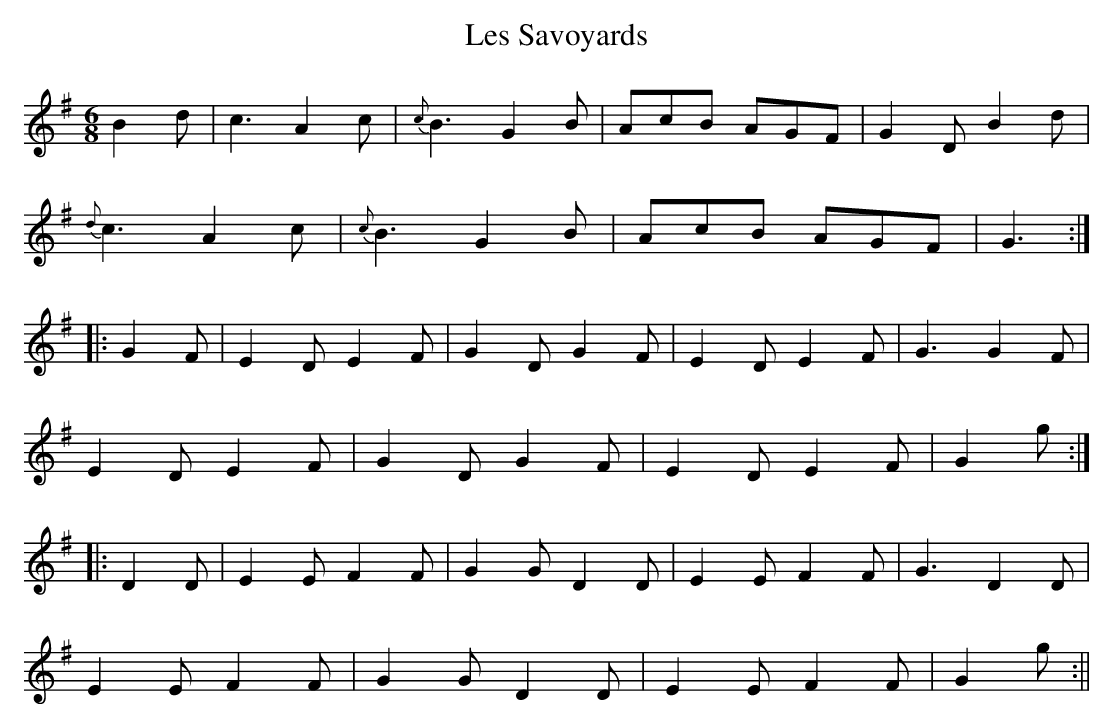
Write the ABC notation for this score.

X:1
T:Savoyards, Les
M:6/8
L:1/8
K:G
B2d | c3 A2c | {c}B3 G2B | AcB AGF | G2D B2d |
{d}c3 A2c | {c}B3 G2B | AcB AGF | G3 :|
|: G2F | E2D E2F | G2D G2F | E2D E2F | G3 G2F |
E2D E2F | G2D G2F | E2D E2F | G2g :|
|: D2D | E2E F2F | G2G D2D | E2E F2F | G3 D2D |
E2E F2F | G2G D2D | E2E F2F | G2g :||
